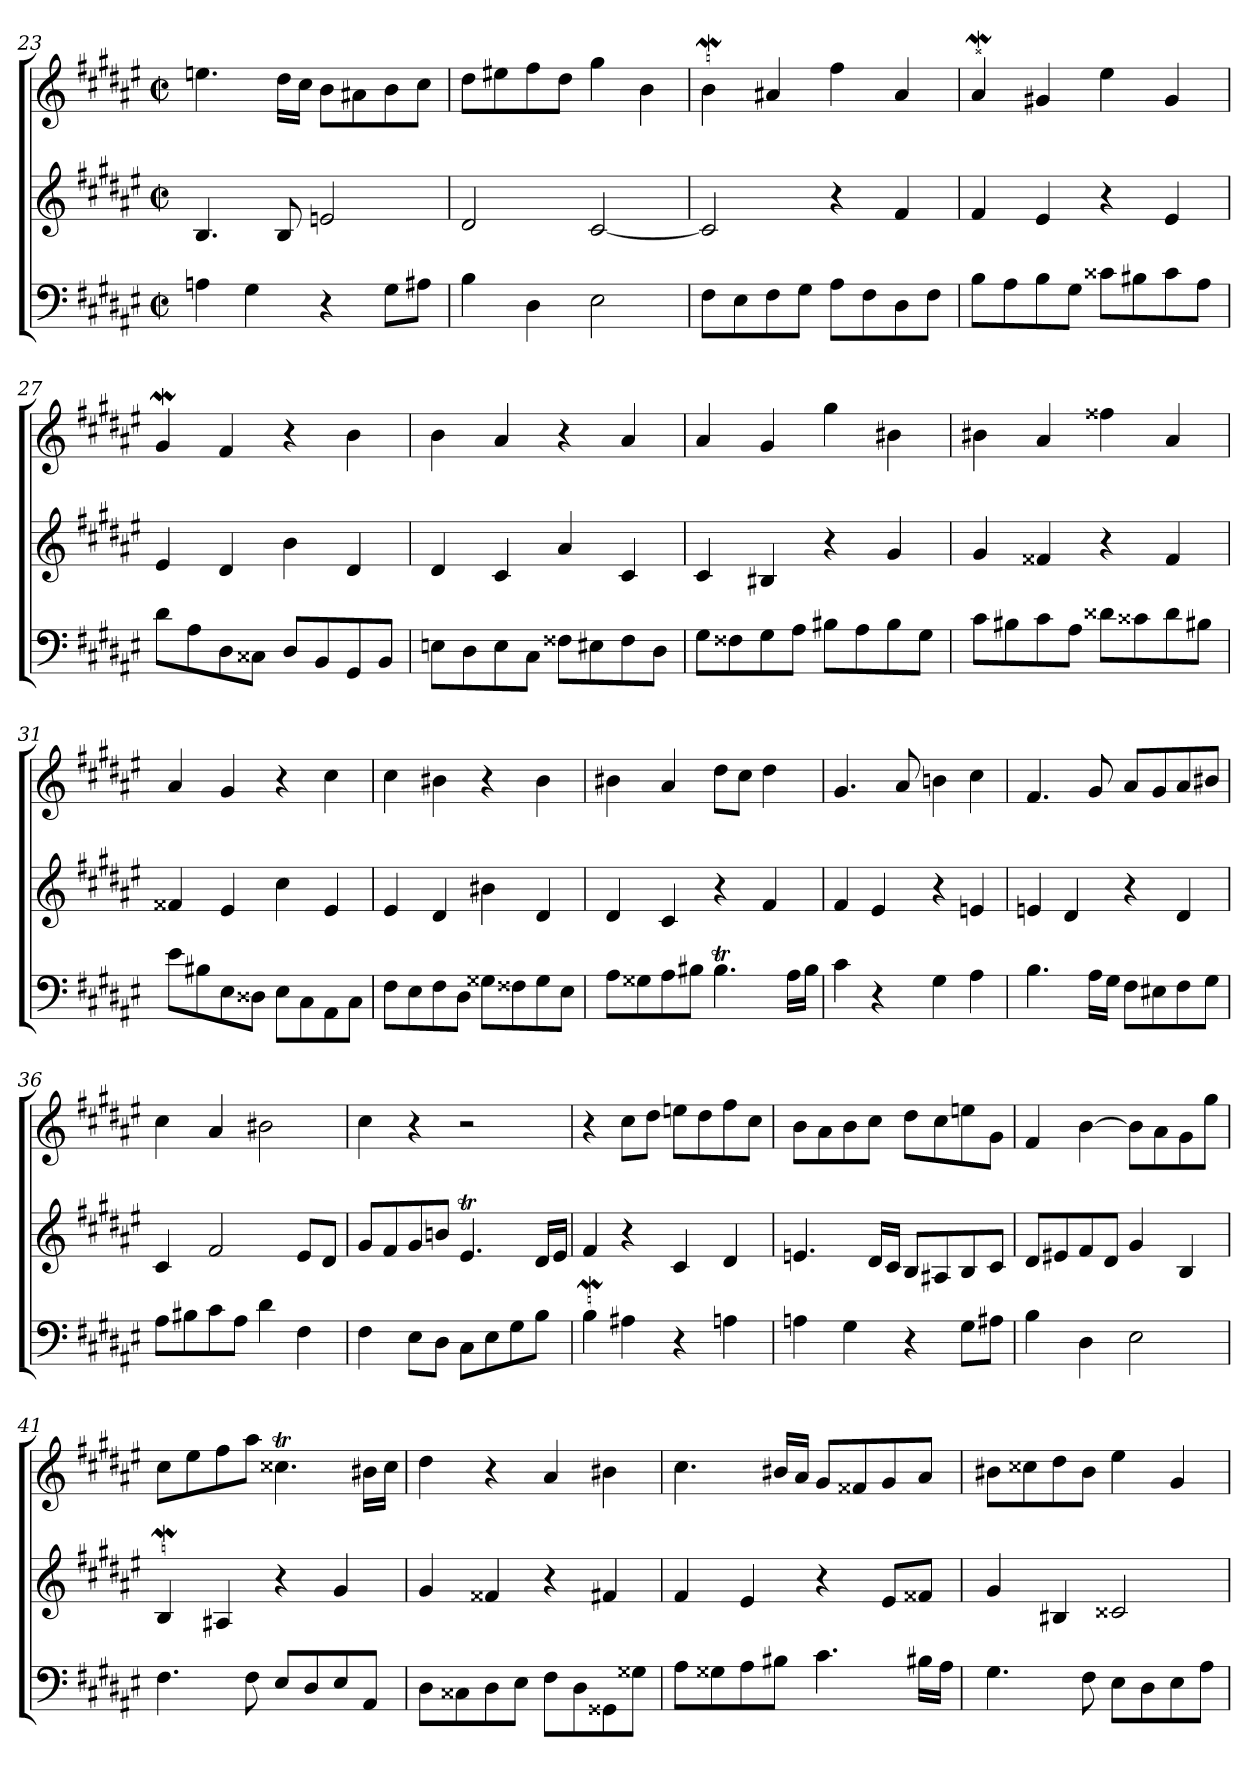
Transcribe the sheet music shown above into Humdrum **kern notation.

**kern	**kern	**kern
*part3	*part2	*part1
*staff3	*staff2	*staff1
*clefF4	*clefG2	*clefG2
*k[f#c#g#d#a#e#]	*k[f#c#g#d#a#e#]	*k[f#c#g#d#a#e#]
*F#:	*F#:	*F#:
*M2/2	*M2/2	*M2/2
*met(c|)	*met(c|)	*met(c|)
=23	=23	=23
4An	4.B	4.een
4G#	.	.
.	8B	16dd#\LL
.	.	16cc#\JJ
4r	2en	8b\L
.	.	8a#X\
8G#\L	.	8b\
8A#X\J	.	8cc#\J
=24	=24	=24
4B	2d#	8dd#\L
.	.	8ee#X\
4D#	.	8ff#\
.	.	8dd#\J
2E#	[2c#	4gg#
.	.	4b
=25	=25	=25
8F#\L	2c#]	4bW
8E#\	.	.
8F#\	.	4a#X
8G#\J	.	.
8A#\L	4r	4ff#
8F#\	.	.
8D#\	4f#	4a#
8F#\J	.	.
=26	=26	=26
!	!	!LO:MOR:acc=##
8B\L	4f#	4a#w
8A#\	.	.
8B\	4e#	4g#X
8G#\J	.	.
8c##X\L	4r	4ee#
8B#X\	.	.
8c##\	4e#	4g#
8A#\J	.	.
=27	=27	=27
8d#\L	4e#	4g#W
8A#\	.	.
8D#\	4d#	4f#
8C##X\J	.	.
8D#/L	4b	4r
8BB/	.	.
8GG#/	4d#	4b
8BB/J	.	.
=28	=28	=28
8En\L	4d#	4b
8D#\	.	.
8E\	4c#	4a#
8C#\J	.	.
8F##X\L	4a#	4r
8E#X\	.	.
8F##\	4c#	4a#
8D#\J	.	.
=29	=29	=29
8G#\L	4c#	4a#
8F##X\	.	.
8G#\	4B#X	4g#
8A#\J	.	.
8B#X\L	4r	4gg#
8A#\	.	.
8B#\	4g#	4b#X
8G#\J	.	.
=30	=30	=30
8c#\L	4g#	4b#X
8B#X\	.	.
8c#\	4f##X	4a#
8A#\J	.	.
8d##X\L	4r	4ff##X
8c##X\	.	.
8d##\	4f##	4a#
8B#X\J	.	.
=31	=31	=31
8e#\L	4f##X	4a#
8B#X\	.	.
8E#\	4e#	4g#
8D##X\J	.	.
8E#\L	4cc#	4r
8C#\	.	.
8AA#\	4e#	4cc#
8C#\J	.	.
=32	=32	=32
8F#\L	4e#	4cc#
8E#\	.	.
8F#\	4d#	4b#X
8D#\J	.	.
8G##X\L	4b#X	4r
8F##X\	.	.
8G##\	4d#	4b#
8E#\J	.	.
=33	=33	=33
8A#\L	4d#	4b#X
8G##X\	.	.
8A#\	4c#	4a#
8B#X\J	.	.
4.B#t	4r	8dd#\L
.	.	8cc#\J
.	4f#	4dd#
16A#\LL	.	.
16B#\JJ	.	.
=34	=34	=34
4c#	4f#	4.g#
4r	4e#	.
.	.	8a#
4G#	4r	4bn
4A#	4en	4cc#
=35	=35	=35
4.B	4en	4.f#
.	4d#	.
16A#\LL	.	8g#
16G#\JJ	.	.
8F#\L	4r	8a#/L
8E#X\	.	8g#/
8F#\	4d#	8a#/
8G#\J	.	8b#X/J
=36	=36	=36
8A#\L	4c#	4cc#
8B#X\	.	.
8c#\	2f#	4a#
8A#\J	.	.
4d#	.	2b#X
4F#	8e#/L	.
.	8d#/J	.
=37	=37	=37
4F#	8g#/L	4cc#
.	8f#/	.
8E#\L	8g#/	4r
8D#\J	8bn/J	.
8C#\L	4.e#t	2r
8E#\	.	.
8G#\	.	.
8B\J	16d#/LL	.
.	16e#/JJ	.
=38	=38	=38
4BW	4f#	4r
4A#X	4r	8cc#\L
.	.	8dd#\J
4r	4c#	8een\L
.	.	8dd#\
4An	4d#	8ff#\
.	.	8cc#\J
=39	=39	=39
4An	4.en	8b\L
.	.	8a#\
4G#	.	8b\
.	16d#/LL	8cc#\J
.	16c#/JJ	.
4r	8B/L	8dd#\L
.	8A#X/	8cc#\
8G#\L	8B/	8een\
8A#X\J	8c#/J	8g#\J
=40	=40	=40
4B	8d#/L	4f#
.	8e#X/	.
4D#	8f#/	[4b
.	8d#/J	.
2E#	4g#	8b\L]
.	.	8a#\
.	4B	8g#\
.	.	8gg#\J
=41	=41	=41
4.F#	4BW	8cc#\L
.	.	8ee#\
.	4A#X	8ff#\
8F#	.	8aa#\J
8E#/L	4r	4.cc##Xt
8D#/	.	.
8E#/	4g#	.
8AA#/J	.	16b#X\LL
.	.	16cc##\JJ
=42	=42	=42
8D#\L	4g#	4dd#
8C##X\	.	.
8D#\	4f##X	4r
8E#\J	.	.
8F#\L	4r	4a#
8D#\	.	.
8GG##X\	4f#X	4b#X
8G##X\J	.	.
=43	=43	=43
8A#\L	4f#	4.cc#
8G##X\	.	.
8A#\	4e#	.
8B#X\J	.	16b#X/LL
.	.	16a#/JJ
4.c#	4r	8g#/L
.	.	8f##X/
.	8e#/L	8g#/
16B#X\LL	8f##X/J	8a#/J
16A#\JJ	.	.
=44	=44	=44
4.G#	4g#	8b#X\L
.	.	8cc##X\
.	4B#X	8dd#\
8F#	.	8b#\J
8E#\L	2c##X	4ee#
8D#\	.	.
8E#\	.	4g#
8A#\J	.	.
=	=	=
*-	*-	*-
